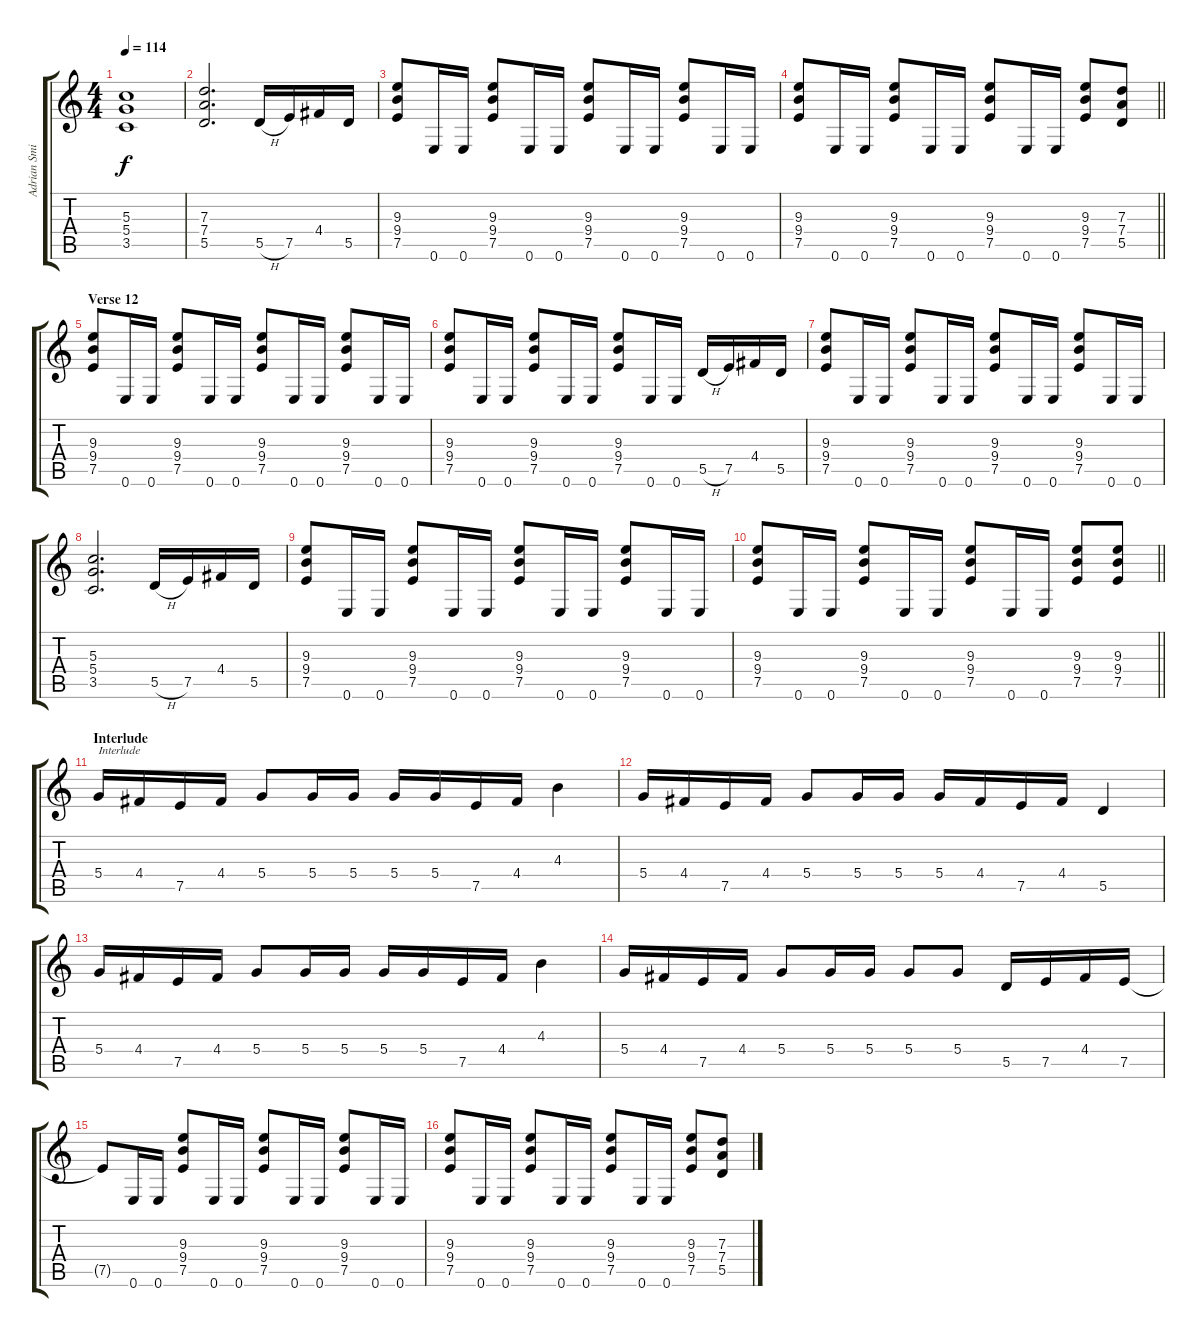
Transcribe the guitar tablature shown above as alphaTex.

\track ("Adrian Smith" "Adrian Smi") {instrument distortionguitar}
\staff {score tabs}
\tuning (E4 B3 G3 D3 A2 E2) {hide}
\ts (4 4)
\tempo 114
\clef g2
\ks c
(5.3 5.4 3.5).1{dy f} |
(7.3 7.4 5.5).2{d} 5.5{h}.16 7.5.16 4.4.16 5.5.16 |
(9.3 9.4 7.5).8 0.6.16 0.6.16 (9.3 9.4 7.5).8 0.6.16 0.6.16 (9.3 9.4 7.5).8 0.6.16 0.6.16 (9.3 9.4 7.5).8 0.6.16 0.6.16 |
\barLineRight lightlight
(9.3 9.4 7.5).8 0.6.16 0.6.16 (9.3 9.4 7.5).8 0.6.16 0.6.16 (9.3 9.4 7.5).8 0.6.16 0.6.16 (9.3 9.4 7.5).8 (7.3 7.4 5.5).8 |
\section ("" "Verse 12")
(9.3 9.4 7.5).8 0.6.16 0.6.16 (9.3 9.4 7.5).8 0.6.16 0.6.16 (9.3 9.4 7.5).8 0.6.16 0.6.16 (9.3 9.4 7.5).8 0.6.16 0.6.16 |
(9.3 9.4 7.5).8 0.6.16 0.6.16 (9.3 9.4 7.5).8 0.6.16 0.6.16 (9.3 9.4 7.5).8 0.6.16 0.6.16 5.5{h}.16 7.5.16 4.4.16 5.5.16 |
(9.3 9.4 7.5).8 0.6.16 0.6.16 (9.3 9.4 7.5).8 0.6.16 0.6.16 (9.3 9.4 7.5).8 0.6.16 0.6.16 (9.3 9.4 7.5).8 0.6.16 0.6.16 |
(5.3 5.4 3.5).2{d} 5.5{h}.16 7.5.16 4.4.16 5.5.16 |
(9.3 9.4 7.5).8 0.6.16 0.6.16 (9.3 9.4 7.5).8 0.6.16 0.6.16 (9.3 9.4 7.5).8 0.6.16 0.6.16 (9.3 9.4 7.5).8 0.6.16 0.6.16 |
\barLineRight lightlight
(9.3 9.4 7.5).8 0.6.16 0.6.16 (9.3 9.4 7.5).8 0.6.16 0.6.16 (9.3 9.4 7.5).8 0.6.16 0.6.16 (9.3 9.4 7.5).8 (9.3 9.4 7.5).8 |
\section ("" "Interlude")
5.4.16{txt "Interlude"} 4.4.16 7.5.16 4.4.16 5.4.8 5.4.16 5.4.16 5.4.16 5.4.16 7.5.16 4.4.16 4.3.4 |
5.4.16 4.4.16 7.5.16 4.4.16 5.4.8 5.4.16 5.4.16 5.4.16 4.4.16 7.5.16 4.4.16 5.5.4 |
5.4.16 4.4.16 7.5.16 4.4.16 5.4.8 5.4.16 5.4.16 5.4.16 5.4.16 7.5.16 4.4.16 4.3.4 |
5.4.16 4.4.16 7.5.16 4.4.16 5.4.8 5.4.16 5.4.16 5.4.8 5.4.8 5.5.16 7.5.16 4.4.16 7.5.16 |
7.5{t}.8 0.6.16 0.6.16 (9.3 9.4 7.5).8 0.6.16 0.6.16 (9.3 9.4 7.5).8 0.6.16 0.6.16 (9.3 9.4 7.5).8 0.6.16 0.6.16 |
(9.3 9.4 7.5).8 0.6.16 0.6.16 (9.3 9.4 7.5).8 0.6.16 0.6.16 (9.3 9.4 7.5).8 0.6.16 0.6.16 (9.3 9.4 7.5).8 (7.3 7.4 5.5).8
